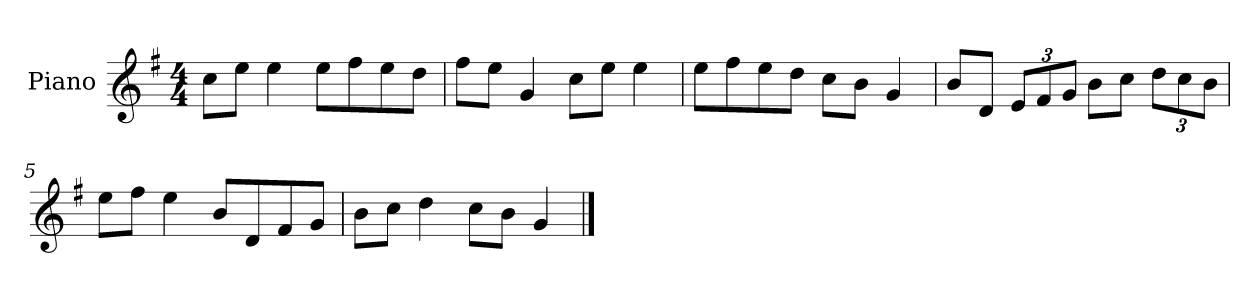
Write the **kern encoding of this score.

**kern
*part1
*staff1
*I"Piano
*I'P-no
*clefG2
*k[f#]
*M4/4
*MM90
=1
8cc\L
8ee\J
4ee\
8ee\L
8ff#\
8ee\
8dd\J
=2
8ff#\L
8ee\J
4g/
8cc\L
8ee\J
4ee\
=3
8ee\L
8ff#\
8ee\
8dd\J
8cc\L
8b\J
4g/
=4
8b/L
8d/J
*Xbrackettup
12e/L
12f#/
12g/J
8b\L
8cc\J
12dd\L
12cc\
12b\J
=5
8ee\L
8ff#\J
4ee\
8b/L
8d/
8f#/
8g/J
!!LO:LB:g=z
=6
8b\L
8cc\J
4dd\
8cc\L
8b\J
4g/
==
*-
